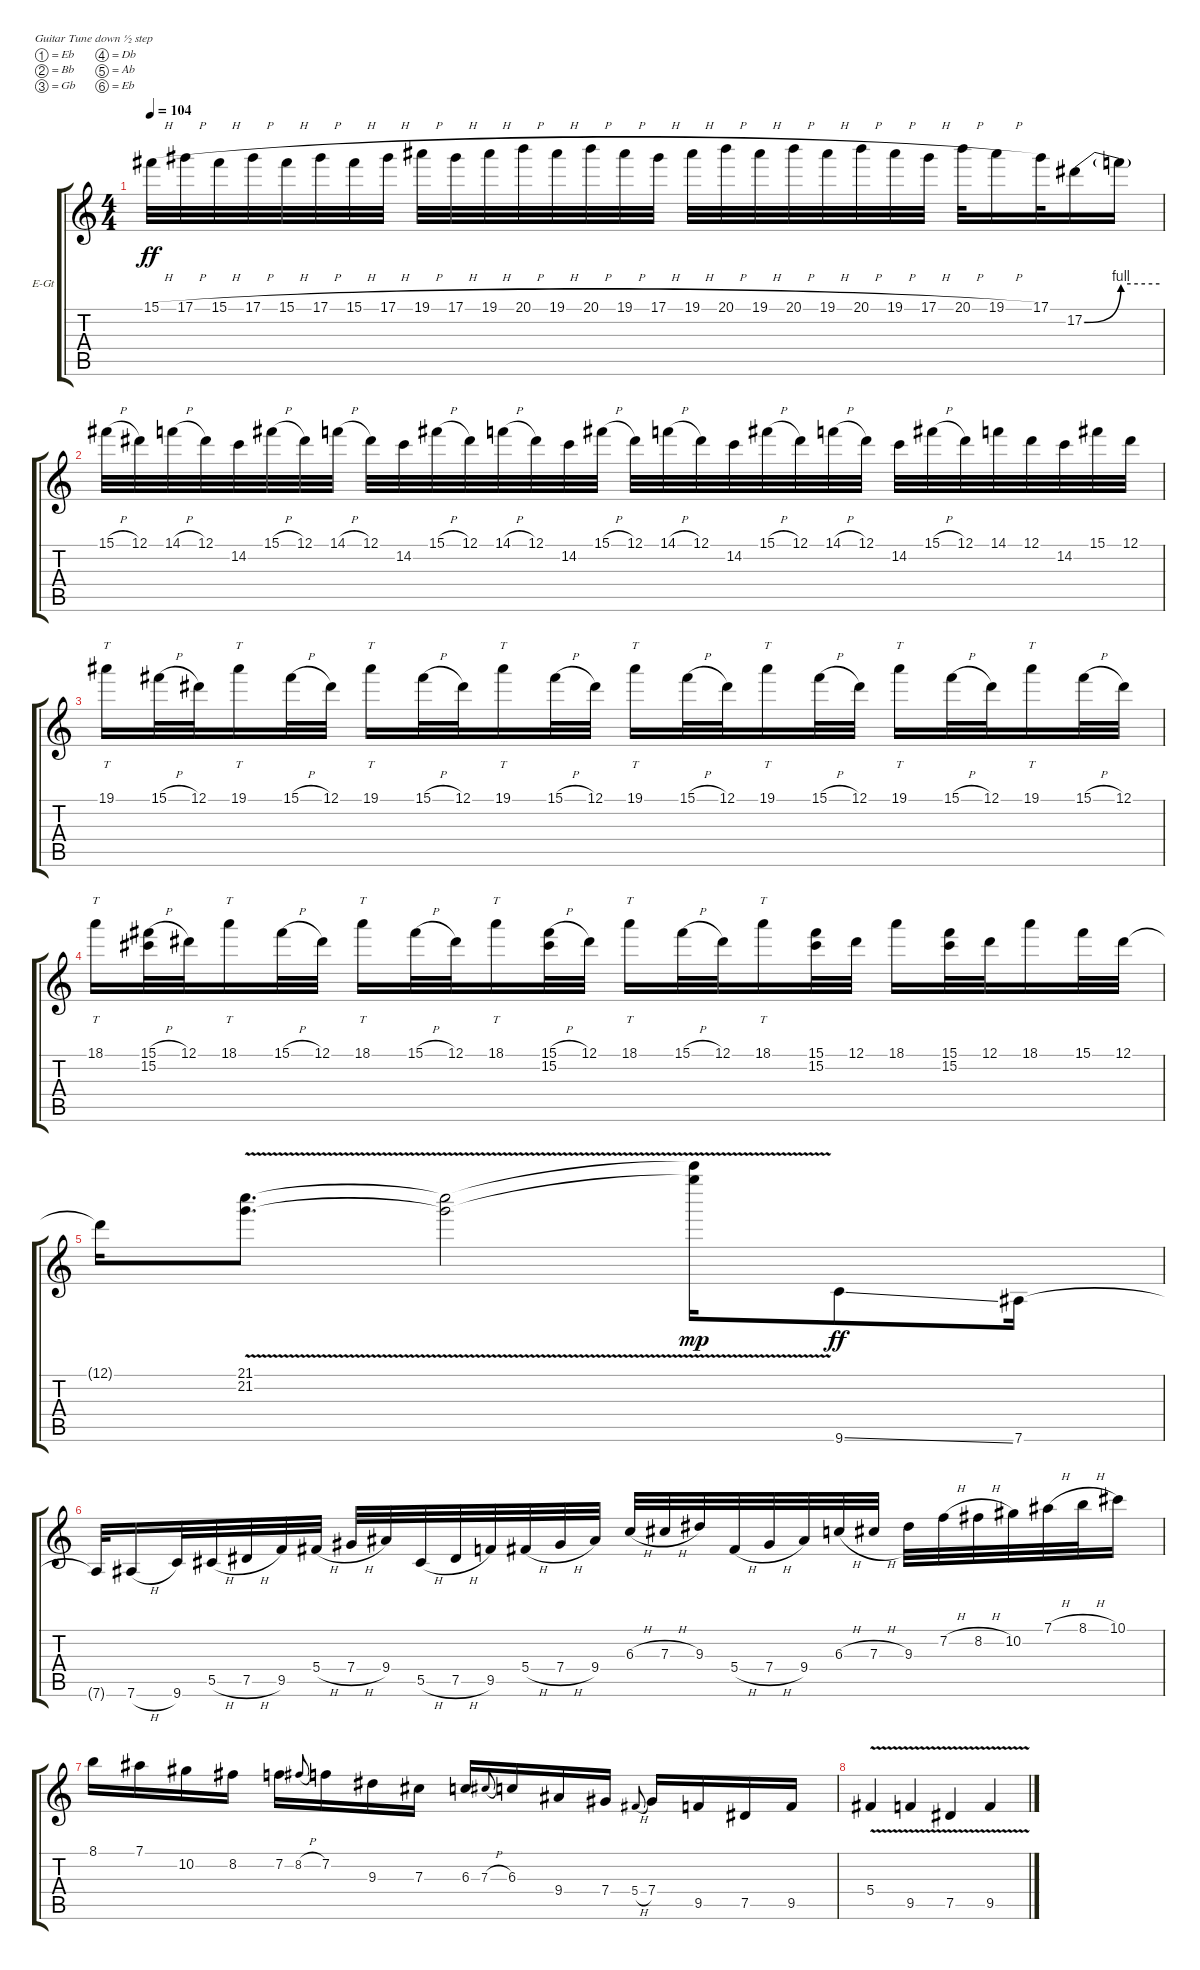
\bracketExtendMode groupsimilarinstruments
\firstSystemTrackNameOrientation horizontal
\otherSystemsTrackNameOrientation horizontal
\track ("Guitar 1" "E-Gt") {instrument overdrivenguitar}
\staff {score tabs}
\tuning (Eb4 Bb3 Gb3 Db3 Ab2 Eb2)
\ts (4 4)
\tempo 104
\clef g2
\ks c
15.1{h}.32{dy ff} 17.1{h}.32 15.1{h}.32 17.1{h}.32 15.1{h}.32 17.1{h}.32 15.1{h}.32 17.1{h}.32 19.1{h}.32 17.1{h}.32 19.1{h}.32 20.1{h}.32 19.1{h}.32 20.1{h}.32 19.1{h}.32 17.1{h}.32 19.1{h}.32 20.1{h}.32 19.1{h}.32 20.1{h}.32 19.1{h}.32 20.1{h}.32 19.1{h}.32 17.1{h}.32 20.1{h}.32 19.1{h}.16 17.1.32 17.2{be (bend 0 0 60 4)}.16 17.2{be (hold 0 4 60 4) t}.16 |
15.1{h}.32 12.1.32 14.1{h}.32 12.1.32 14.2.32 15.1{h}.32 12.1.32 14.1{h}.32 12.1.32 14.2.32 15.1{h}.32 12.1.32 14.1{h}.32 12.1.32 14.2.32 15.1{h}.32 12.1.32 14.1{h}.32 12.1.32 14.2.32 15.1{h}.32 12.1.32 14.1{h}.32 12.1.32 14.2.32 15.1{h}.32 12.1.32 14.1.32 12.1.32 14.2.32 15.1.32 12.1.32 |
19.1.16{tt} 15.1{h}.32 12.1.32 19.1.16{tt} 15.1{h}.32 12.1.32 19.1.16{tt} 15.1{h}.32 12.1.32 19.1.16{tt} 15.1{h}.32 12.1.32 19.1.16{tt} 15.1{h}.32 12.1.32 19.1.16{tt} 15.1{h}.32 12.1.32 19.1.16{tt} 15.1{h}.32 12.1.32 19.1.16{tt} 15.1{h}.32 12.1.32 |
18.1.16{tt} (15.1{h} 15.2).32 12.1.32 18.1.16{tt} 15.1{h}.32 12.1.32 18.1.16{tt} 15.1{h}.32 12.1.32 18.1.16{tt} (15.1{h} 15.2).32 12.1.32 18.1.16{tt} 15.1{h}.32 12.1.32 18.1.16{tt} (15.1 15.2).32 12.1.32 18.1.16 (15.1 15.2).32 12.1.32 18.1.16 15.1.32 12.1.32 |
12.1{t}.16 (21.1{v} 21.2{v}).8{d} (21.1{v t} 21.2{v t}).2 (21.2{v t} 21.1{v t}).16{ot 8vb dy mp} 9.6{ss}.8{dy ff} 7.6.16 |
7.6{t}.32 7.6{h}.16 9.6.32 5.5{h}.32 7.5{h}.32 9.5.32 5.4{h}.32 7.4{h}.32 9.4.32 5.5{h}.32 7.5{h}.32 9.5.32 5.4{h}.32 7.4{h}.32 9.4.32 6.3{h}.32 7.3{h}.32 9.3.32 5.4{h}.32 7.4{h}.32 9.4.32 6.3{h}.32 7.3{h}.32 9.3.32 7.2{h}.32 8.2{h}.32 10.2.32 7.1{h}.32 8.1{h}.32 10.1.16 |
8.1.16 7.1.16 10.2.16 8.2.16 7.2.16 8.2{h}.8{gr onbeat} 7.2.16 9.3.16 7.3.16 6.3.16 7.3{h}.8{gr onbeat} 6.3.16 9.4.16 7.4.16 5.4{h}.8{gr onbeat} 7.4.16 9.5.16 7.5.16 9.5.16 |
5.4{v}.4 9.5{v}.4 7.5{v}.4 9.5{v}.4
